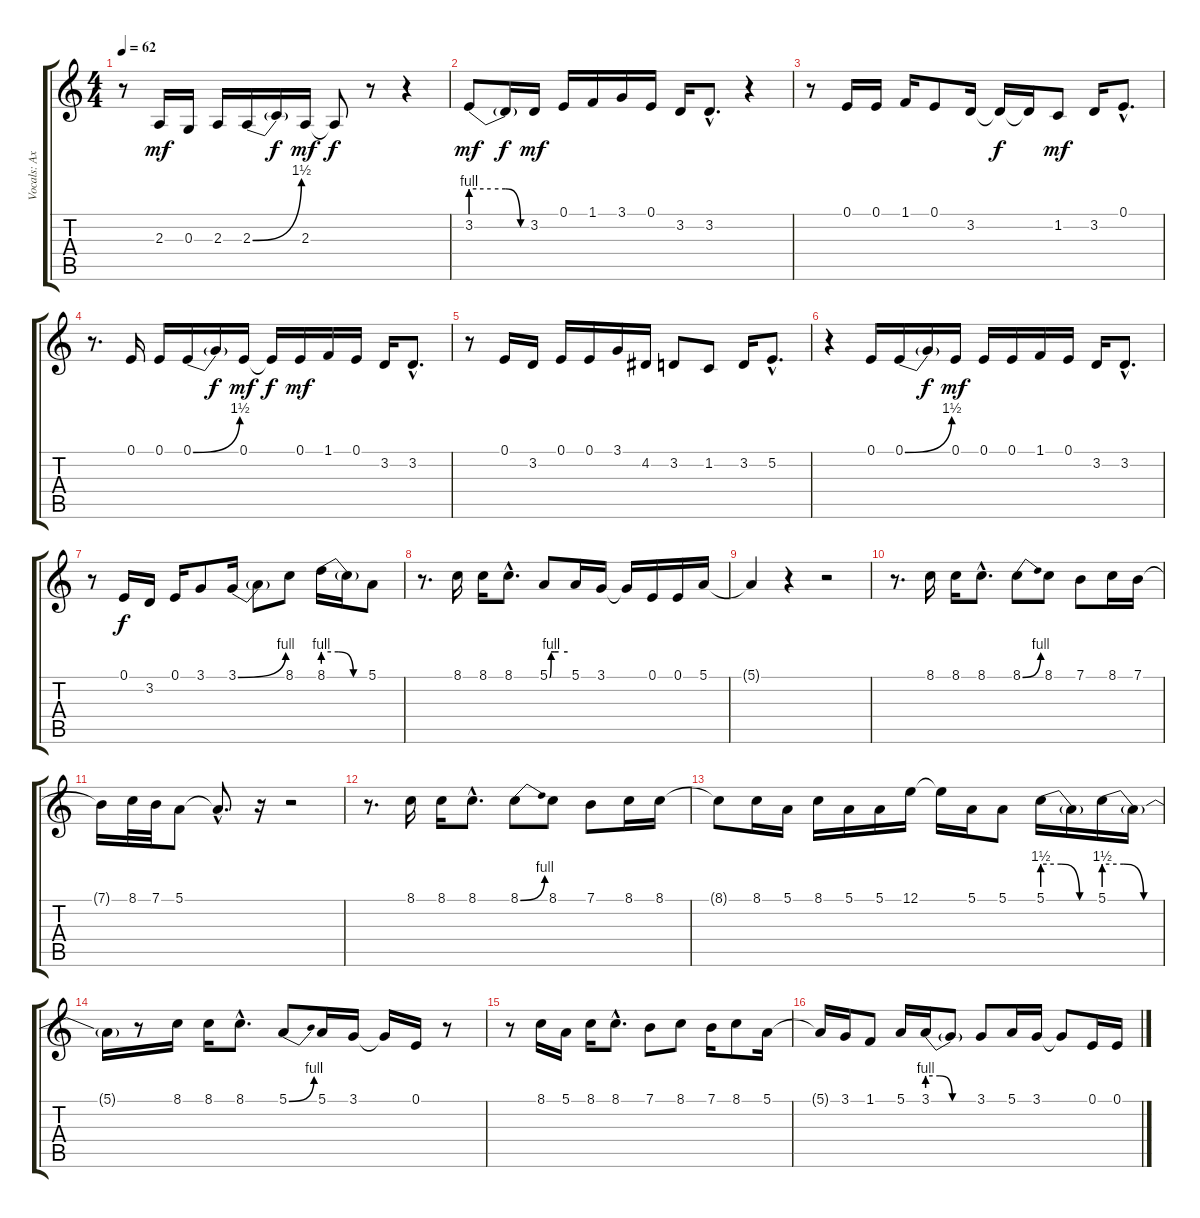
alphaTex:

\track ("Vocals: Axl Rose" "Vocals: Ax") {instrument lead6voice}
\staff {score tabs}
\tuning (E4 B3 G3 D3 A2 E2) {hide}
\ts (4 4)
\tempo 62
\clef g2
\ks c
r.8{dy mf} 2.3.16 0.3.16 2.3.16 2.3{be (bend 0 0 60 6)}.16 2.3{t}.16{dy f} 2.3.16{dy mf} 2.3{t}.8{dy f} r.8 r.4 |
3.2{be (custom 0 4 20 4 35 4 50 0 60 0)}.8{dy mf} 3.2{t}.16{dy f} 3.2.16{dy mf} 0.1.16 1.1.16 3.1.16 0.1.16 3.2.16 3.2{hac}.8{d} r.4 |
r.8 0.1.16 0.1.16 1.1.16 0.1.8 3.2.16 3.2{t}.16{dy f} 3.2{t}.16 1.2.8{dy mf} 3.2.16 0.1{hac}.8{d} |
r.8{d} 0.1.16 0.1.16 0.1{be (bend 0 0 60 6)}.16 0.1{t}.16{dy f} 0.1.16{dy mf} 0.1{t}.16{dy f} 0.1.16{dy mf} 1.1.16 0.1.16 3.2.16 3.2{hac}.8{d} |
r.8 0.1.16 3.2.16 0.1.16 0.1.16 3.1.16 4.2.16 3.2.8 1.2.8 3.2.16 5.2{hac}.8{d} |
r.4 0.1.16 0.1{be (bend 0 0 60 6)}.16 0.1{t}.16{dy f} 0.1.16{dy mf} 0.1.16 0.1.16 1.1.16 0.1.16 3.2.16 3.2{hac}.8{d} |
r.8 0.1.16{dy f} 3.2.16 0.1.16 3.1.8 3.1{be (bend 0 0 60 4)}.16 3.1{t}.8 8.1.8 8.1{be (custom 0 4 20 4 40 0 60 0)}.16 8.1{t}.16 5.1.8 |
r.8{d} 8.1.16 8.1.16 8.1{hac}.8{d} 5.1{be (custom 0 0 5 4 15 4 30 4 60 4)}.8 5.1.16 3.1.16 3.1{t}.16 0.1.16 0.1.16 5.1.16 |
5.1{t}.4 r.4 r.2 |
r.8{d} 8.1.16 8.1.16 8.1{hac}.8{d} 8.1{be (bend 0 0 60 4)}.8 8.1.8 7.1.8 8.1.16 7.1.16 |
7.1{t}.16 8.1.32 7.1.32 5.1.8 5.1{hac t}.8{d} r.16 r.2 |
r.8{d} 8.1.16 8.1.16 8.1{hac}.8{d} 8.1{be (bend 0 0 60 4)}.8 8.1.8 7.1.8 8.1.16 8.1.16 |
8.1{t}.8 8.1.16 5.1.16 8.1.16 5.1.16 5.1.16 12.1.16 12.1{t}.16 5.1.16 5.1.8 5.1{be (custom 0 6 20 6 40 0 60 0)}.16 5.1{t}.16 5.1{be (custom 0 6 20 6 40 0 60 0)}.16 5.1{t}.16 |
5.1{t}.16 r.8 8.1.16 8.1.16 8.1{hac}.8{d} 5.1{be (bend 0 0 60 4)}.8 5.1.16 3.1.16 3.1{t}.16 0.1.16 r.8 |
r.8 8.1.16 5.1.16 8.1.16 8.1{hac}.8{d} 7.1.8 8.1.8 7.1.16 8.1.8 5.1.16 |
5.1{t}.16 3.1.16 1.1.8 5.1.16 3.1{be (custom 0 4 15 4 30 0 40 0 60 0)}.16 3.1{t}.8 3.1.8 5.1.16 3.1.16 3.1{t}.8 0.1.16 0.1.16
